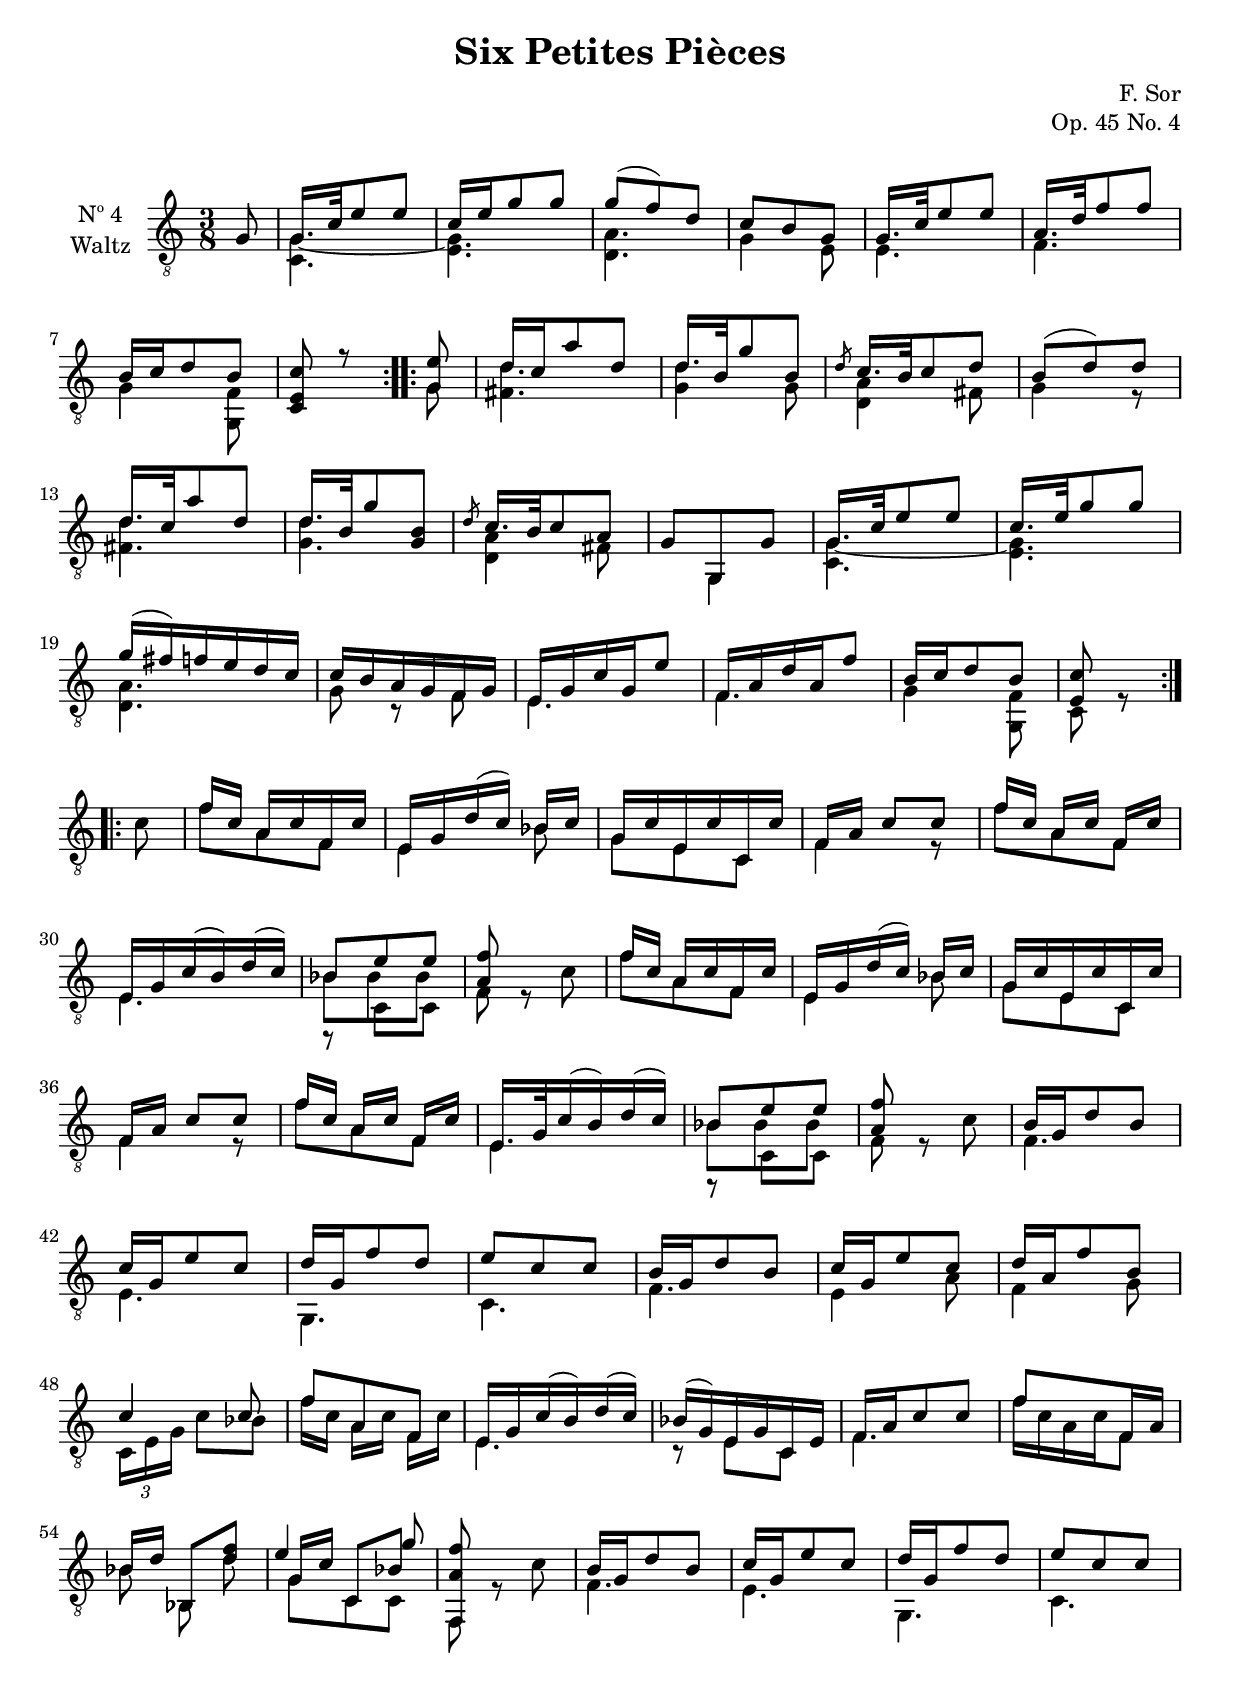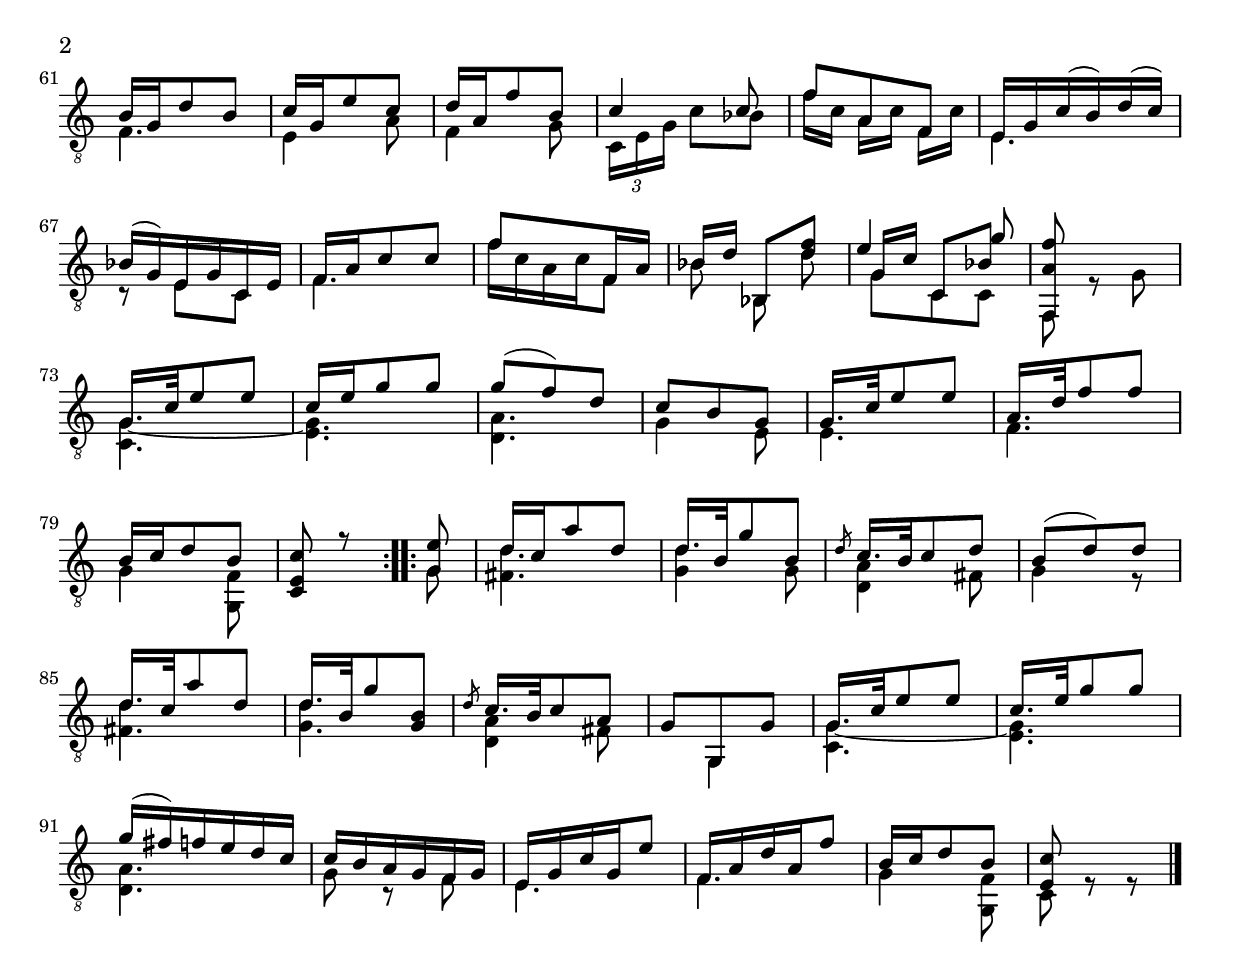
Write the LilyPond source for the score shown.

\version "2.19.35"

\header {
  title = "Six Petites Pièces"
  composer = "F. Sor"
  opus = "Op. 45 No. 4"
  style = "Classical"
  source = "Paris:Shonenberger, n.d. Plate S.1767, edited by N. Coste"
  date = "c.1835"
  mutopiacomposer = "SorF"
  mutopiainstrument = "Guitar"
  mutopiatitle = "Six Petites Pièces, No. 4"
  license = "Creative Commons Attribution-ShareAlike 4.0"
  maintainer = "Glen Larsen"
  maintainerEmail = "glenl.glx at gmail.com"
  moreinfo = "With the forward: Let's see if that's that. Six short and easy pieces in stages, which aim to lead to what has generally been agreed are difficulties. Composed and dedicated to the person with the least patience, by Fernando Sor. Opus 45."
}

\paper {
  % add space between composer/opus markup and first staff
  markup-system-spacing #'padding = #3
  % add a little space between composer and opus
  markup-markup-spacing #'padding = #1.2
  top-margin = #8
  bottom-margin = #12
  system-count = #16
}

mbreak = { } % { \break }
global = {
  \time 3/8
  \key c \major
}

u_motif_a_i = \relative {
  g16. c32 e8 e |
  c16 e g8 g |
  g8( f) d |
  c8 b g |
  g16. c32 e8 e |

  a,16. d32 f8 f |
  b,16 c d8 b |
  <c, e c'>8 r
}
u_motif_a_ii = \relative {
  <g e'>8 |
  d'16 c a'8 d, |
  d16. b32 g'8 b, |
  \slashedGrace{d8} c16. b32 c8 d |
  b8( d) d |

  d16. c32 a'8 d, |
  d16. b32 g'8 <g, b> |
  \slashedGrace{d'8} c16. b32 c8 a |
  g8 g, g' |
  g16. c32 e8 e |
  c16. e32 g8 g |

  g16( fis) f e d c |
  c16 b a g f g |
  e16 g c g e'8 |
  f,16 a d a f'8 |
  b,16 c d8 b |
  <e, c'>8 s
}

u_motif_b = \relative {
  b16 g d'8 b |
  c16 g e'8 c |

  d16 g, f'8 d |
  e8 c c |
  b16 g d'8 b |
  c16 g e'8 c |
  d16 a f'8 b, |
  c4 c8 |

  f8 a, f |
  e16 g c( b) d( c) |
  bes16( g) e g c, e |
  f16 a c8 c |
  f8[ s f,16 a] |

  bes16 d bes,8[ <d' f>8] |
  \shiftOnn \once\override NoteColumn.force-hshift=#-1 e4 g8 \shiftOff |
}

upperVoice = \relative c' {
  \voiceOne
  \set fingeringOrientations = #'(up)
  \override Fingering.add-stem-support = ##t

  \repeat volta 2 {
    \partial 8 {g8} |
    \u_motif_a_i
  }
  \repeat volta 2 {
    \u_motif_a_ii
  }
  \repeat volta 2 {
    s8 |

    \mbreak
    \barNumberCheck #25
    f'16[ c] a c f, c' |
    e,16 g d'( c) bes[ c] |
    g16 c e, c' c, c' |
    f,16[ a] c8 c |
    f16 c a[ c] f, c' |
    e,16 g c( b) d( c) |

    \mbreak
    \barNumberCheck #31
    bes8 e e |
    <a, f'>8 s4 |
    f'16[ c] a c f, c' |
    e,16 g d'( c) bes[ c] |
    g16 c e, c' c, c' |
    f,16[ a] c8 c |

    \mbreak
    \barNumberCheck #37
    f16 c a[ c] f, c' |
    e,16. g32 c16( b) d( c) |
    bes8 e e |
    <a, f'>8 s4 |

    \u_motif_b                  %41 -55
    <f, a' f'>8 s4 |
    \u_motif_b
    <f a' f'>8 s4 |

    \u_motif_a_i
  }
  \repeat volta 2 {
    \u_motif_a_ii
    s8
  }

  \bar "|."
}


l_motif_a = \relative {
  <c g'~>4. |
  <e g>4. |
  <d a'>4. |
  g4 e8 |
  e4. |

  f4. |
  g4 <g, f'>8 |
  s4 g'8
  <fis d'>4. |
  <g d'>4 g8 |
  <d a'>4 fis8 |
  g4 r8 |

  <fis d'>4. |
  <g d'>4. |
  <d a'>4 fis8 |
  s8 g,4 |
  <c g'~>4. |
  <e g>4. |

  <d a'>4. |
  g8 r f |
  e4. |
  f4. |
  g4 <g, f'>8 |
}

l_motif_b = \relative {
  f4. |
  e4. |

  g,4. |
  c4. |
  f4. |
  e4 a8 |
  f4 g8 |
  \tuplet 3/2 { c,16 e g } c8[ bes] |

  f'16 c a[ c] f, c' |
  e,4. |
  r8 e c |
  f4. |
  f'16 c a c f,8 |

  bes8\noBeam bes,\noBeam d' |
  << {\voiceTwo g,8 c, c } \\ {\voiceThree\stemUp g'16[ c] c,8 bes'} >>
}

lowerVoice = \relative c {
  \voiceTwo
  \partial 8 {s8} |
  \l_motif_a
  c8 r c' |                     %split bar at repeat

  \barNumberCheck #25
  f8 a, f |
  e4 bes'8 |
  g8 e c |
  f4 r8 |
  f'8 a, f |
  e4. |

  \barNumberCheck #31
  << {\voiceTwo r8 c c} \\ {\voiceThree\stemDown bes'8 bes bes} >> |
  f8 r c' |
  f8 a, f |
  e4 bes'8 |
  g8 e c |
  f4 r8 |

  \barNumberCheck #37
  f'8 a, f |
  e4. |
  << {\voiceTwo r8 c c} \\ {\voiceThree\stemDown bes'8 bes bes} >> |
  f8 r c' |
  \l_motif_b
  f,,8 r c'' |
  \l_motif_b
  f,,8 r g' |
  \l_motif_a
  c,8 r r
}

\score {
  <<
    \new Staff = "Guitar" \with {
      midiInstrument = #"acoustic guitar (nylon)"
      instrumentName = \markup{\center-column{"Nº 4" "Waltz"}}
      \mergeDifferentlyDottedOn
      \mergeDifferentlyHeadedOn
%      \override StringNumber #'stencil = ##f
    } <<
      \global
      \clef "treble_8"

      \context Voice = "upperVoice" \upperVoice
      \context Voice = "lowerVoice" \lowerVoice
    >>
%{
    % tabs are not completely developed
    \new TabStaff = "Guitar tabs" \with {
      restrainOpenStrings = ##t
    } <<
      \clef "moderntab"
      \global
      \context TabVoice = "upperVoice" \upperVoice
      \context TabVoice = "lowerVoice" \lowerVoice
    >>
%}
  >>
  \layout {}
  \midi {
    \context { \TabStaff \remove "Staff_performer" }
    \tempo 4 = 74
  }
}
